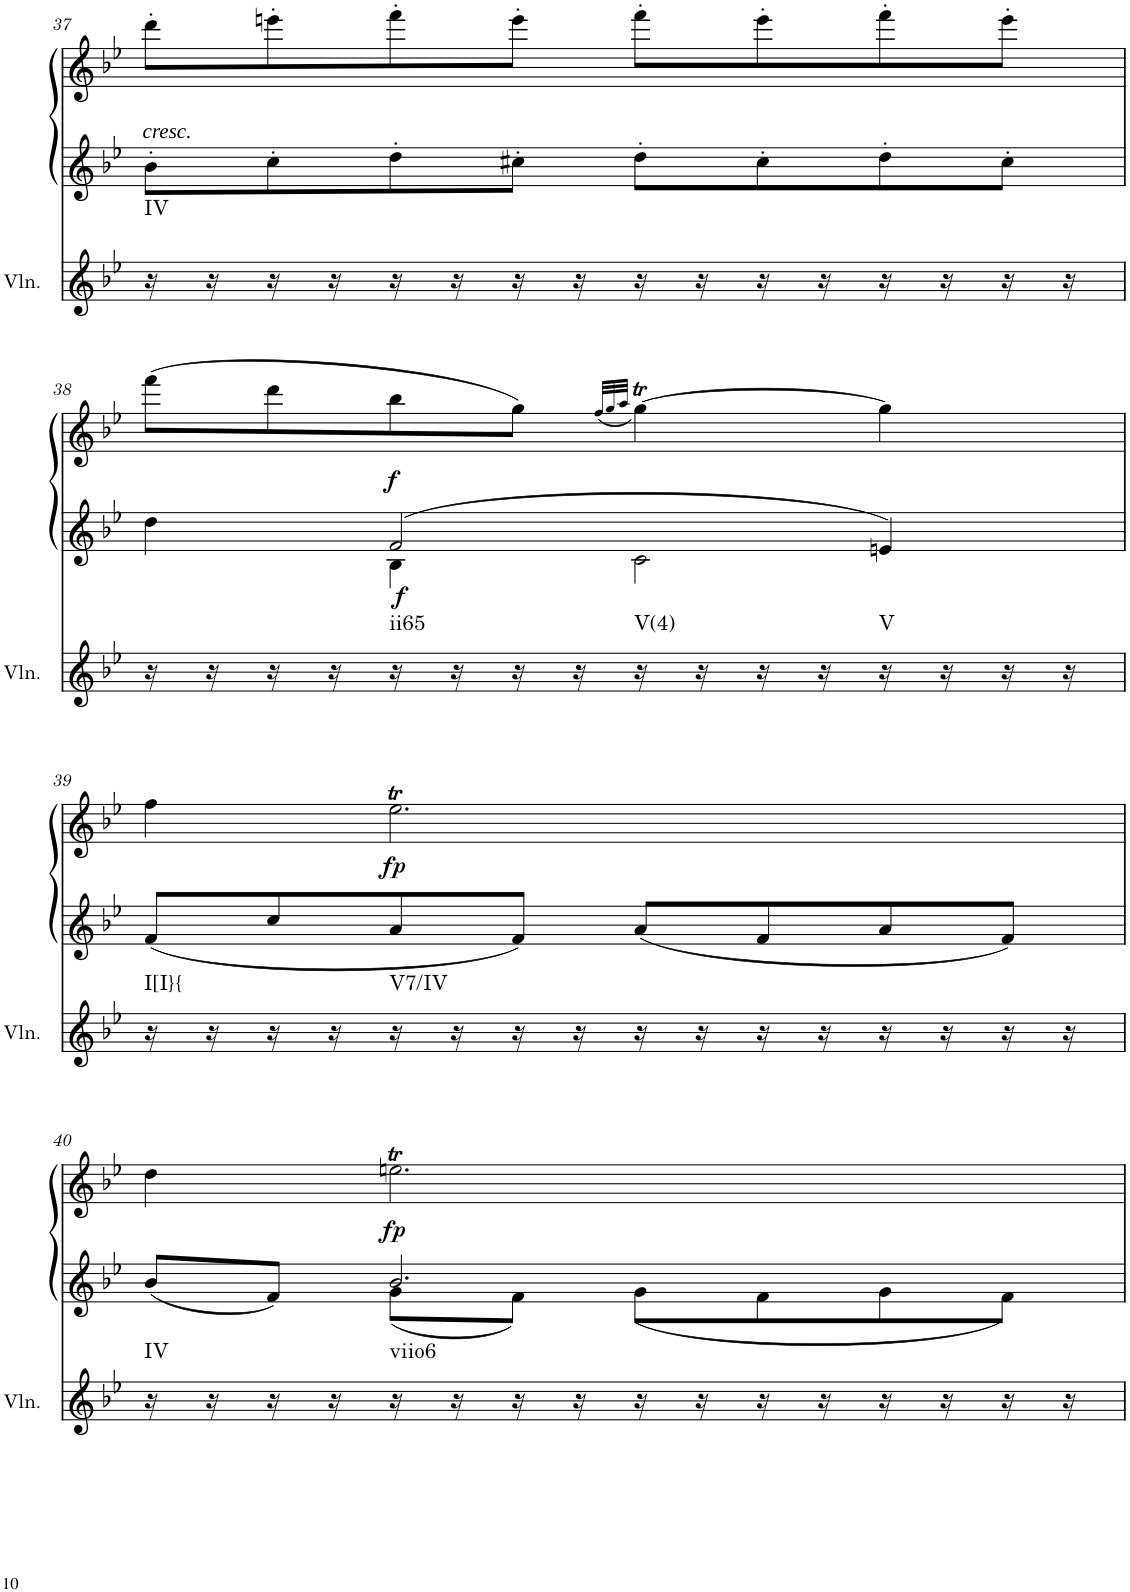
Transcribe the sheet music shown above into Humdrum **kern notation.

**kern	**harte	**kern	**kern	**dynam
*part2	*part2	*part1	*part1	*part1
*staff3	*	*staff2	*staff1	*staff1/2
*I"Violin	*	*I"Klavier linke Hand	*	*
*I'Vln.	*	*	*	*
!!LO:PB:g=z
*clefG2	*	*clefG2	*clefG2	*
*k[b-e-]	*	*k[b-e-]	*k[b-e-]	*
*M2/2	*	*M2/2	*M2/2	*
*met(c|)	*	*met(c|)	*met(c|)	*
=37	=37	=37	=37	=37
!	!LO:H:kt=IV	!	!LO:TX:b:i:t=cresc.	!
16r	N	8b-'\L	8ddd'\L	.
16r	.	.	.	.
16r	.	8cc'\	8eeen'\	.
16r	.	.	.	.
16r	.	8dd'\	8fff'\	.
16r	.	.	.	.
16r	.	8cc#X'\J	8eee'\J	.
16r	.	.	.	.
16r	.	8dd'\L	8fff'\L	.
16r	.	.	.	.
16r	.	8cc#'\	8eee'\	.
16r	.	.	.	.
16r	.	8dd'\	8fff'\	.
16r	.	.	.	.
16r	.	8cc#'\J	8eee'\J	.
16r	.	.	.	.
!!LO:LB:g=z
=38	=38	=38	=38	=38
*	*	*^	*	*
16r	.	4ryy	4dd\	(8fff\L	.
16r	.	.	.	.	.
16r	.	.	.	8ddd\	.
16r	.	.	.	.	.
!	!	!	!	!	!LO:DY:b=2
!	!LO:H:kt=ii65	!	!	!	!LO:DY:n=1:b
16r	N	2f/	4B-\	8bb-\	f f
16r	.	.	.	.	.
16r	.	.	.	8gg\J)	.
16r	.	.	.	.	.
.	.	.	.	(32qff/LLL	.
.	.	.	.	32qgg/	.
.	.	.	.	32qaa/JJJ	.
!	!LO:H:kt=V(4)	!	!	!	!
16r	N	.	2c\	[4ggT\)	.
16r	.	.	.	.	.
16r	.	.	.	.	.
16r	.	.	.	.	.
!	!LO:H:kt=V	!	!	!	!
16r	N	4en/	.	4gg\]	.
16r	.	.	.	.	.
16r	.	.	.	.	.
16r	.	.	.	.	.
*	*	*v	*v	*	*
!!LO:LB:g=z
=39	=39	=39	=39	=39
!	!LO:H:kt=I[I}{	!	!	!
16r	N	8f/L	4ff\	.
16r	.	.	.	.
16r	.	8cc/	.	.
16r	.	.	.	.
!	!LO:H:kt=V7/IV	!	!	!LO:DY:b
16r	N	8a/	2.ee-T\	fp
16r	.	.	.	.
16r	.	8f/J	.	.
16r	.	.	.	.
16r	.	8a/L	.	.
16r	.	.	.	.
16r	.	8f/	.	.
16r	.	.	.	.
16r	.	8a/	.	.
16r	.	.	.	.
16r	.	8f/J	.	.
16r	.	.	.	.
!!LO:LB:g=z
=40	=40	=40	=40	=40
*	*	*^	*	*
!	!LO:H:kt=IV	!	!	!	!
16r	N	4ryy	8b-/L	4dd\	.
16r	.	.	.	.	.
16r	.	.	8f/J	.	.
16r	.	.	.	.	.
!	!LO:H:kt=viio6	!	!	!	!LO:DY:b
16r	N	2.b-/	8g\L	2.eent\	fp
16r	.	.	.	.	.
16r	.	.	8f\J	.	.
16r	.	.	.	.	.
16r	.	.	8g\L	.	.
16r	.	.	.	.	.
16r	.	.	8f\	.	.
16r	.	.	.	.	.
16r	.	.	8g\	.	.
16r	.	.	.	.	.
16r	.	.	8f\J	.	.
16r	.	.	.	.	.
*	*	*v	*v	*	*
=	=	=	=	=
*-	*-	*-	*-	*-
